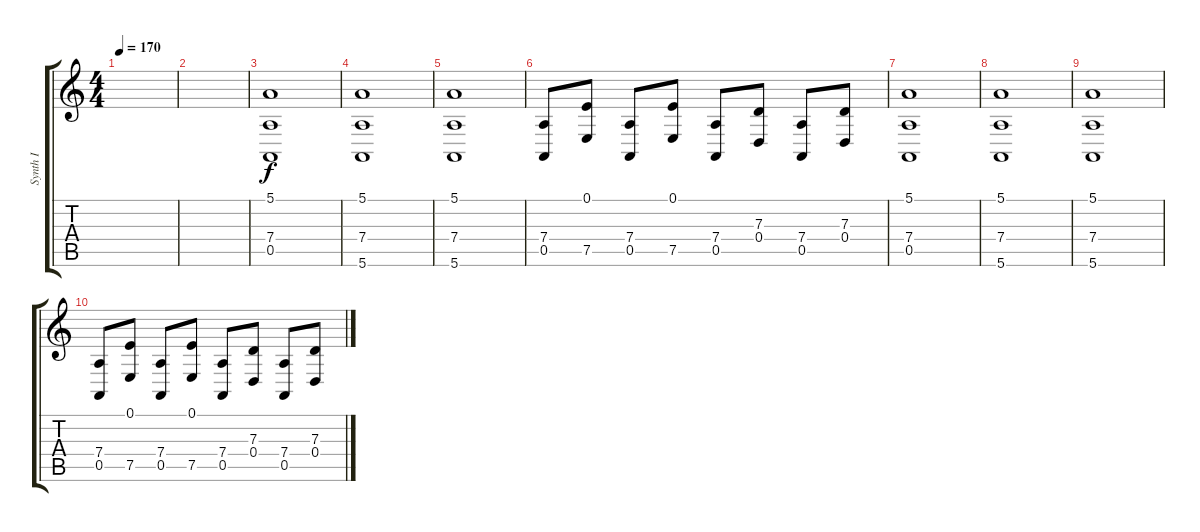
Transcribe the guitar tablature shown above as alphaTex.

\track ("Synth I" "Synth I") {instrument stringensemble1}
\staff {score tabs}
\tuning (E4 B3 G3 D3 A2 E2) {hide}
\ts (4 4)
\tempo 170
\clef g2
\ks c
|
|
(5.1 7.4 0.5).1 |
(5.1 7.4 5.6).1 |
(5.1 7.4 5.6).1 |
(7.4 0.5).8 (0.1 7.5).8 (7.4 0.5).8 (0.1 7.5).8 (7.4 0.5).8 (7.3 0.4).8 (7.4 0.5).8 (7.3 0.4).8 |
(5.1 7.4 0.5).1 |
(5.1 7.4 5.6).1 |
(5.1 7.4 5.6).1 |
(7.4 0.5).8 (0.1 7.5).8 (7.4 0.5).8 (0.1 7.5).8 (7.4 0.5).8 (7.3 0.4).8 (7.4 0.5).8 (7.3 0.4).8
